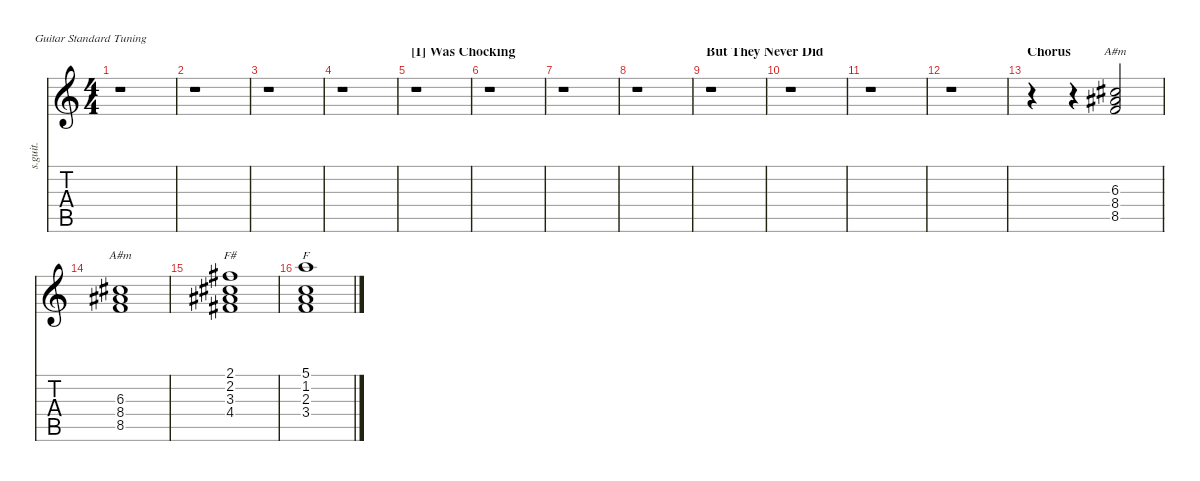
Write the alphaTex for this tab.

\defaultSystemsLayout 4
\hideDynamics
\bracketExtendMode nobrackets
\track ("Dan Reynolds - Synthesizer" "s.guit.") {instrument lead2sawtooth}
\staff {score tabs}
\tuning (E4 B3 G3 D3 A2 E2)
\displaytranspose 12
\chord ("A#m" 3 1 2 2 0 x) {showdiagram false}
\chord ("F#" 3 1 2 2 0 x) {showdiagram false}
\chord ("F" 3 1 2 2 0 x) {showdiagram false}
\ts (4 4)
\tempo (125 hide)
\clef g2
\ks c
r.1{dy mp} |
r.1 |
r.1 |
r.1 |
\section ("I" "Was Chocking")
r.1 |
r.1 |
r.1 |
r.1 |
\section ("" "But They Never Did")
r.1 |
r.1 |
r.1 |
r.1 |
\section ("" "Chorus")
r.4 r.4 (6.3{acc #} 8.4{acc #} 8.5).2{ch "A#m" lyrics (0 "") lyrics (1 "") lyrics (2 "") lyrics (3 "") lyrics (4 "") dy p} |
(6.3{acc #} 8.4{acc #} 8.5).1{ch "A#m" lyrics (0 "") lyrics (1 "") lyrics (2 "") lyrics (3 "") lyrics (4 "") dy mp} |
(2.1{acc #} 2.2{acc #} 3.3{acc #} 4.4{acc #}).1{ch "F#" lyrics (0 "") lyrics (1 "") lyrics (2 "") lyrics (3 "") lyrics (4 "")} |
(5.1 1.2 2.3 3.4).1{ch "F" lyrics (0 "") lyrics (1 "") lyrics (2 "") lyrics (3 "") lyrics (4 "")}
